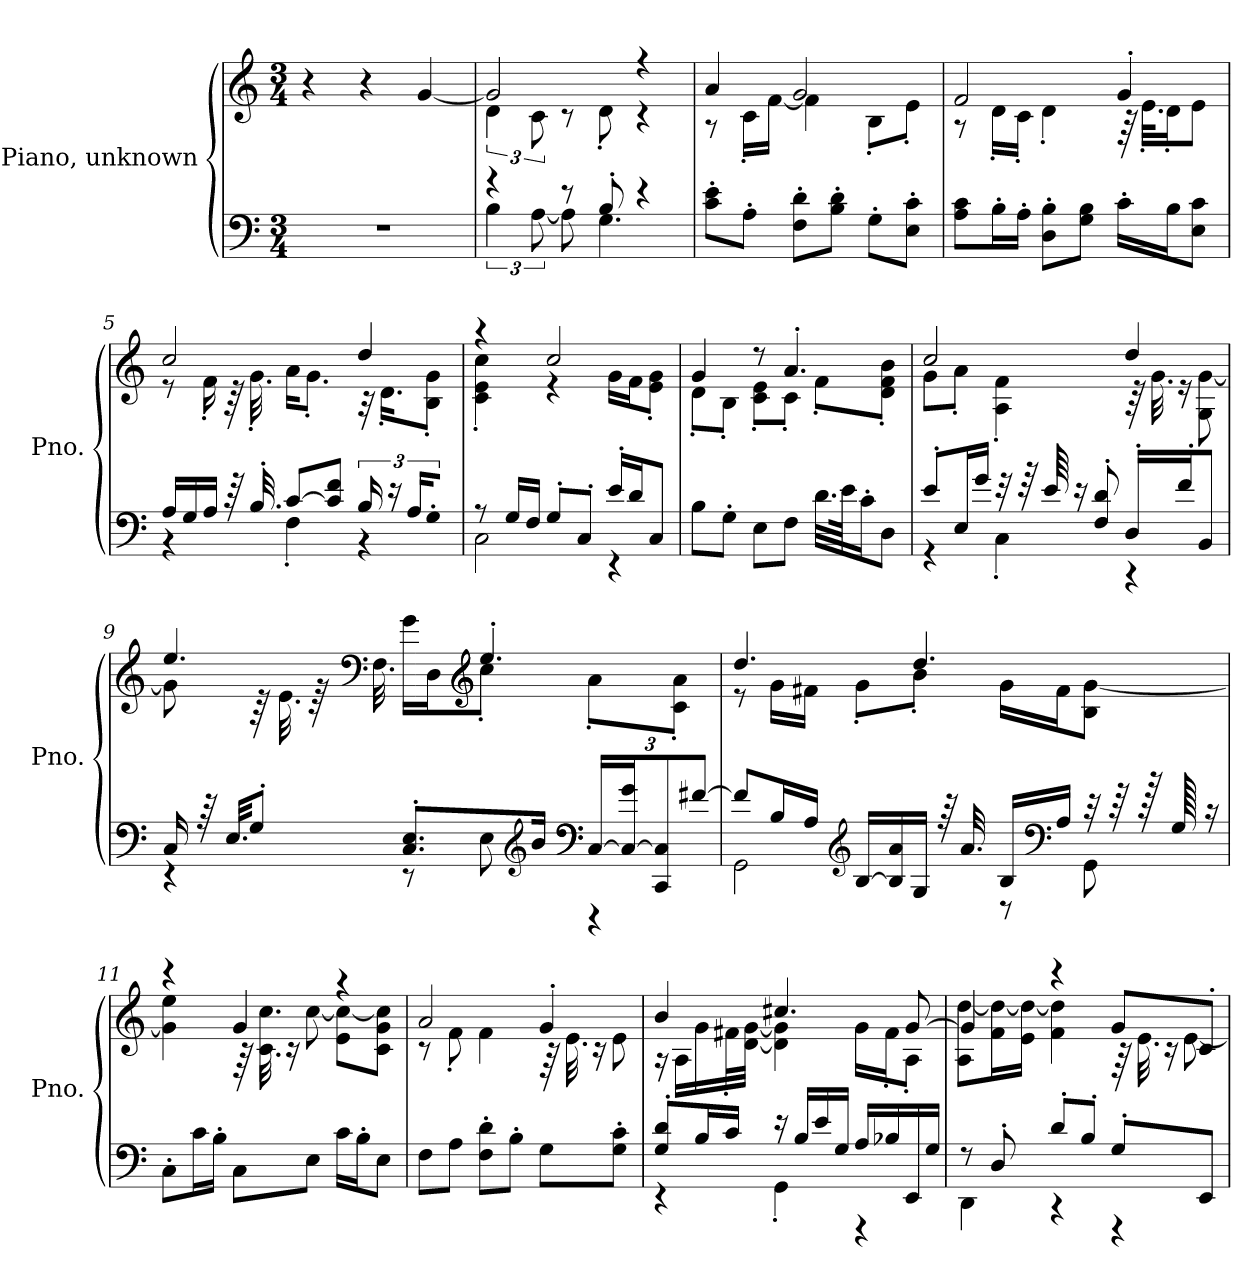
**kern	**kern
*part1	*part1
*staff2	*staff1
*I"Piano, unknown	*
*I'Pno.	*
*clefF4	*clefG2
*k[]	*k[]
*M3/4	*M3/4
*MM180	*MM180
=1	=1
2.r	4r
.	4r
.	[4g/
=2	=2
*^	*^
4r	6B\	2g/]	6d\
.	[12A\	.	12c\
8r	8A\]	.	8r
8B'/	4.G\	.	8d'\
4r	.	4r	4r
*v	*v	*	*
=3	=3	=3
8c\' 8e\'L	4a/	8r
8A'\J	.	16c'\LL
.	.	[16f\JJ
8F\' 8d\'L	2g/	4f\]
8B\' 8d\'J	.	.
8G'\L	.	8B'\L
8E\' 8c\'J	.	8e'\J
=4	=4	=4
8A\ 8c\L	2f/	8r
16B'\L	.	16d'\LL
16A'\JJ	.	16c'\JJ
8D\' 8B\'L	.	4d'\
8G\ 8B\J	.	.
16c'\LL	4g'/	64r
.	.	32.e'\KLL
16B\J	.	16d'\J
8E\ 8c\J	.	8e\J
=5	=5	=5
*^	*	*
16A/LL	4r	2cc/	8r
16G/	.	.	.
16A/JJ	.	.	16f'\
64r	.	.	64r
32.B'/	.	.	32.g'\
[8c/L	4F'\	.	16a\KL
.	.	.	8.g'\J
8c/] 8f/J	.	.	.
24B/	4r	4dd/	32r
.	.	.	16.d'\KL
24r	.	.	.
24A/KL	.	.	.
8G'/J	.	.	8B\' 8g\'J
!!LO:LB:g=z	!!
=6	=6	=6	=6
8r	2C\	4r	4c\' 4e\' 4cc\'
16G/LL	.	.	.
16F/JJ	.	.	.
8G'/L	.	2cc/	4r
8C'/J	.	.	.
16e'/LL	4r	.	16g\LL
16d/J	.	.	16f\J
8C/J	.	.	8e\' 8g\'J
*v	*v	*	*
=7	=7	=7
8B\L	4g/	8d'\L
8G'\J	.	8B'\J
8E\L	8r	8c\' 8e\'L
8F\J	4.a'/	8c'\J
32.d\LLL	.	8f'\L
64e\JK	.	.
16c'\J	.	.
8D\J	.	8d\' 8f\' 8b\'J
=8	=8	=8
*^	*	*
8e'/L	4r	2cc/	8g\L
16E/L	.	.	8a'\J
16g/JJ	.	.	.
32r	4C'\	.	4A\' 4f\'
64r	.	.	.
64e/	.	.	.
16r	.	.	.
8F/' 8d/'	.	.	.
16D'/LL	4r	4dd/	64r
.	.	.	32.g\
16f'/J	.	.	16r
8BB/J	.	.	8G\ [8g\
!!LO:LB:g=z	!!
=9	=9	=9	=9
16C/	4r	4.ee/	8g\]
64r	.	.	.
32.E/KKL	.	.	.
8G'/J	.	.	64r
.	.	.	32.e\
.	.	.	64r
*	*	*clefF4	*
.	.	.	32.F\
8.C/' 8.E/'L	8r	.	16g\LL
.	.	.	16D\J
*	*	*clefG2	*
.	8E\	4.ee'/	8cc'\J
*clefG2	*	*	*
16b/Jk	.	.	.
*clefF4	*	*	*
*Xbrackettup	*	*	*
[24C/LL	4r	.	8a'\L
24C/_ 24g/J	.	.	.
12CC/ 12C/]	.	.	.
.	.	.	8c\' 8a\'J
[12f#X/J	.	.	.
!!LO:LB:g=z	!!
=10	=10	=10	=10
8f#/L]	2GG\	4.dd/	8r
16B/L	.	.	16g\LL
16A/JJ	.	.	16f#X\JJ
*clefG2	*	*	*
[16B/LL	.	.	8g'\L
16B/] 16a/	.	.	.
16G/JJ	.	4.dd/	8b'\J
64r	.	.	.
32.a/	.	.	.
16B/LL	8r	.	16g\LL
*clefF4	*	*	*
16A/JJ	.	.	16f#\J
32r	8GG\	.	8B\ [8g\J
64r	.	.	.
128r	.	.	.
128G/	.	.	.
16r	.	.	.
*v	*v	*	*
=11	=11	=11
8C'\L	4r	4g\] 4ee\
16c\L	.	.
16B'\JJ	.	.
8C\L	4g/	64r
.	.	32.c\ 32.cc\
.	.	16r
8E\J	.	[8cc\
16c\LL	4r	8e\ 8cc\_L
16B'\J	.	.
8E\J	.	8c\ 8g\ 8cc\]J
=12	=12	=12
8F\L	2a/	8r
8A\J	.	8f'\
8F\' 8d\'L	.	4f\
8B'\J	.	.
8G\L	4g'/	64r
.	.	32.e\
.	.	16r
8G\' 8c\'J	.	8e\
!!LO:LB:g=z	!!
=13	=13	=13
*^	*	*
8G/' 8d/'L	4r	4b/	16r
.	.	.	16A\LL
16B/L	.	.	16g\
16c/JJ	.	.	32f#X'\L
.	.	.	[32d\ [32g\JJJ
16r	4GG'\	4.cc#X/	4d\] 4g\]
16B/LL	.	.	.
16e/	.	.	.
16G/JJ	.	.	.
16A/LL	4r	.	16g\LL
16B-X/	.	.	16f#'\J
16EE/	.	[8g/	8A'\J
16G/JJ	.	.	.
=14	=14	=14	=14
8r	4DD\	4g/]	8A\ [8dd\L
8D'/	.	.	16f\ 16dd\_L
.	.	.	16e\ 16dd\_JJ
8d'/L	4r	4r	4f\ 4dd\]
8B'/J	.	.	.
8G'/L	4r	8g/L	64r
.	.	.	32.e\
.	.	.	16r
8EE/J	.	8c'/J	[8e\
*v	*v	*	*
*	*v	*v
=	=
*-	*-
